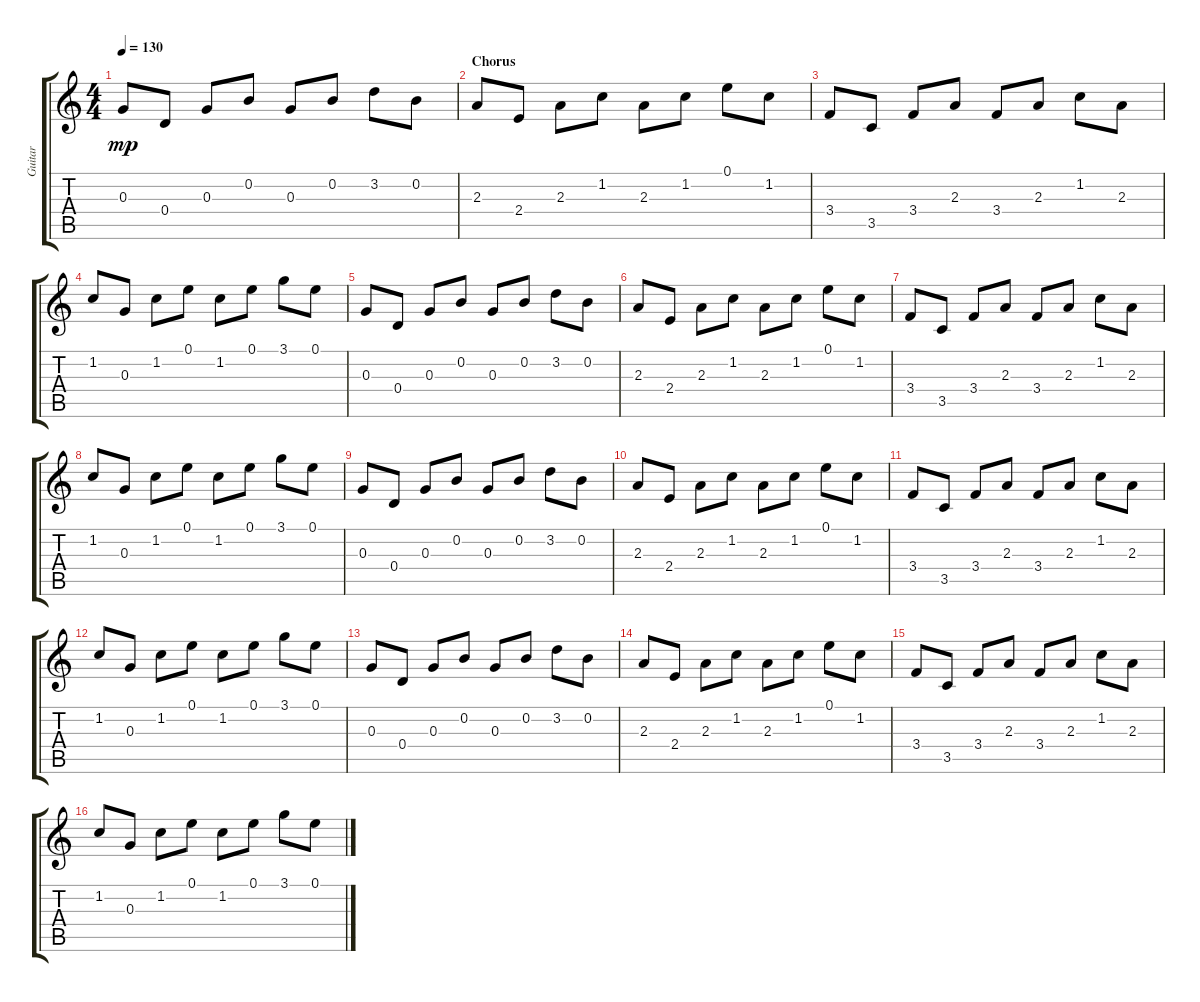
\track ("Guitar" "Guitar") {instrument acousticguitarsteel}
\staff {score tabs}
\tuning (E4 B3 G3 D3 A2 E2) {hide}
\ts (4 4)
\tempo 130
\clef g2
\ks c
0.3.8{dy mp} 0.4.8 0.3.8 0.2.8 0.3.8 0.2.8 3.2.8 0.2.8 |
\section ("" "Chorus")
2.3.8 2.4.8 2.3.8 1.2.8 2.3.8 1.2.8 0.1.8 1.2.8 |
3.4.8 3.5.8 3.4.8 2.3.8 3.4.8 2.3.8 1.2.8 2.3.8 |
1.2.8 0.3.8 1.2.8 0.1.8 1.2.8 0.1.8 3.1.8 0.1.8 |
0.3.8 0.4.8 0.3.8 0.2.8 0.3.8 0.2.8 3.2.8 0.2.8 |
2.3.8 2.4.8 2.3.8 1.2.8 2.3.8 1.2.8 0.1.8 1.2.8 |
3.4.8 3.5.8 3.4.8 2.3.8 3.4.8 2.3.8 1.2.8 2.3.8 |
1.2.8 0.3.8 1.2.8 0.1.8 1.2.8 0.1.8 3.1.8 0.1.8 |
0.3.8 0.4.8 0.3.8 0.2.8 0.3.8 0.2.8 3.2.8 0.2.8 |
2.3.8 2.4.8 2.3.8 1.2.8 2.3.8 1.2.8 0.1.8 1.2.8 |
3.4.8 3.5.8 3.4.8 2.3.8 3.4.8 2.3.8 1.2.8 2.3.8 |
1.2.8 0.3.8 1.2.8 0.1.8 1.2.8 0.1.8 3.1.8 0.1.8 |
0.3.8 0.4.8 0.3.8 0.2.8 0.3.8 0.2.8 3.2.8 0.2.8 |
2.3.8 2.4.8 2.3.8 1.2.8 2.3.8 1.2.8 0.1.8 1.2.8 |
3.4.8 3.5.8 3.4.8 2.3.8 3.4.8 2.3.8 1.2.8 2.3.8 |
1.2.8 0.3.8 1.2.8 0.1.8 1.2.8 0.1.8 3.1.8 0.1.8
